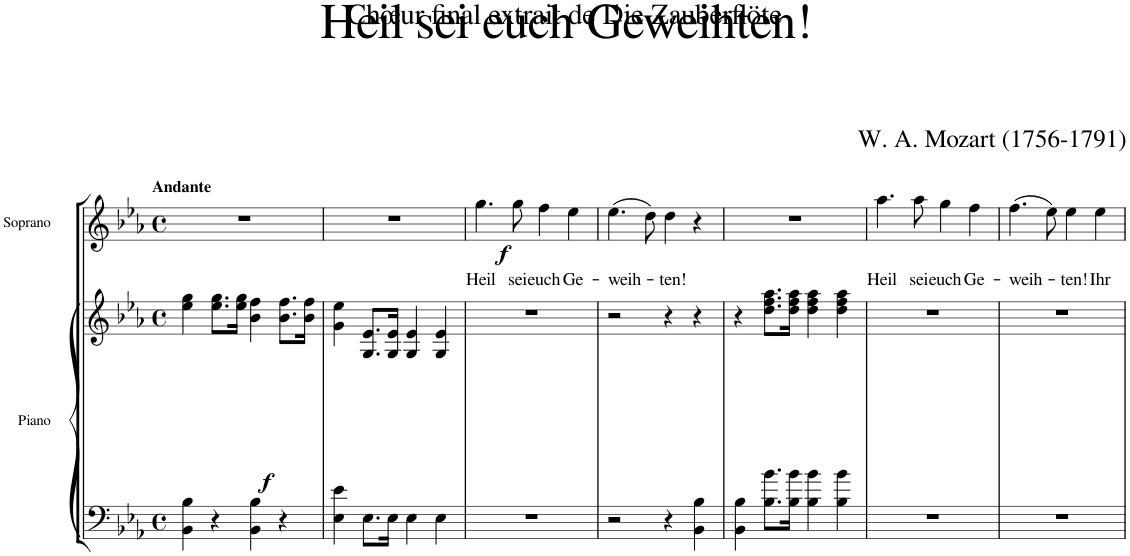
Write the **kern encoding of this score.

**kern	**kern	**dynam	**kern	**text	**dynam
*part2	*part2	*part2	*part1	*part1	*part1
*staff3	*staff2	*staff2/3	*staff1	*staff1	*staff1
*I"Piano	*	*	*I"Soprano	*	*
*I'Pno.	*	*	*I'S.	*	*
*clefF4	*clefG2	*	*clefG2	*	*
*k[b-e-a-]	*k[b-e-a-]	*	*k[b-e-a-]	*	*
*M4/4	*M4/4	*	*M4/4	*	*
*met(c)	*met(c)	*	*met(c)	*	*
=1	=1	=1	=1	=1	=1
!	!	!	!LO:TX:a:B:t=Andante	!	!
!	!	!LO:DY:b	!	!	!
4BB-\ 4B-\	4ee-\ 4gg\	f	1r	.	.
4r	8.ee-\ 8.gg\L	.	.	.	.
.	16ee-\ 16gg\Jk	.	.	.	.
4BB-\ 4B-\	4b-\ 4ff\	.	.	.	.
4r	8.b-\ 8.ff\L	.	.	.	.
.	16b-\ 16ff\Jk	.	.	.	.
=2	=2	=2	=2	=2	=2
4E-\ 4e-\	4g\ 4ee-\	.	1r	.	.
8.E-\L	8.G/ 8.e-/L	.	.	.	.
16E-\Jk	16G/ 16e-/Jk	.	.	.	.
4E-\	4G/ 4e-/	.	.	.	.
4E-\	4G/ 4e-/	.	.	.	.
=3	=3	=3	=3	=3	=3
!	!	!	!	!LO:LY:b	!LO:DY:b
1r	1r	.	4.gg\	Heil	f
!	!	!	!	!LO:LY:b	!
.	.	.	8gg\	sei	.
!	!	!	!	!LO:LY:b	!
.	.	.	4ff\	euch	.
!	!	!	!	!LO:LY:b	!
.	.	.	4ee-\	Ge-	.
=4	=4	=4	=4	=4	=4
!	!	!	!	!LO:LY:b	!
2r	2r	.	(4.ee-\	-weih-	.
.	.	.	8dd\)	.	.
!	!	!	!	!LO:LY:b	!
4r	4r	.	4dd\	-ten!	.
4BB-\ 4B-\	4r	.	4r	.	.
=5	=5	=5	=5	=5	=5
4BB-\ 4B-\	4r	.	1r	.	.
8.B-\ 8.b-\L	8.dd\ 8.ff\ 8.aa-\L	.	.	.	.
16B-\ 16b-\Jk	16dd\ 16ff\ 16aa-\Jk	.	.	.	.
4B-\ 4b-\	4dd\ 4ff\ 4aa-\	.	.	.	.
4B-\ 4b-\	4dd\ 4ff\ 4aa-\	.	.	.	.
=6	=6	=6	=6	=6	=6
!	!	!	!	!LO:LY:b	!
1r	1r	.	4.aa-\	Heil	.
!	!	!	!	!LO:LY:b	!
.	.	.	8aa-\	sei	.
!	!	!	!	!LO:LY:b	!
.	.	.	4gg\	euch	.
!	!	!	!	!LO:LY:b	!
.	.	.	4ff\	Ge-	.
=7	=7	=7	=7	=7	=7
!	!	!	!	!LO:LY:b	!
1r	1r	.	(4.ff\	-weih-	.
.	.	.	8ee-\)	.	.
!	!	!	!	!LO:LY:b	!
.	.	.	4ee-\	-ten!	.
!	!	!	!	!LO:LY:b	!
.	.	.	4ee-\	Ihr	.
=	=	=	=	=	=
*-	*-	*-	*-	*-	*-
